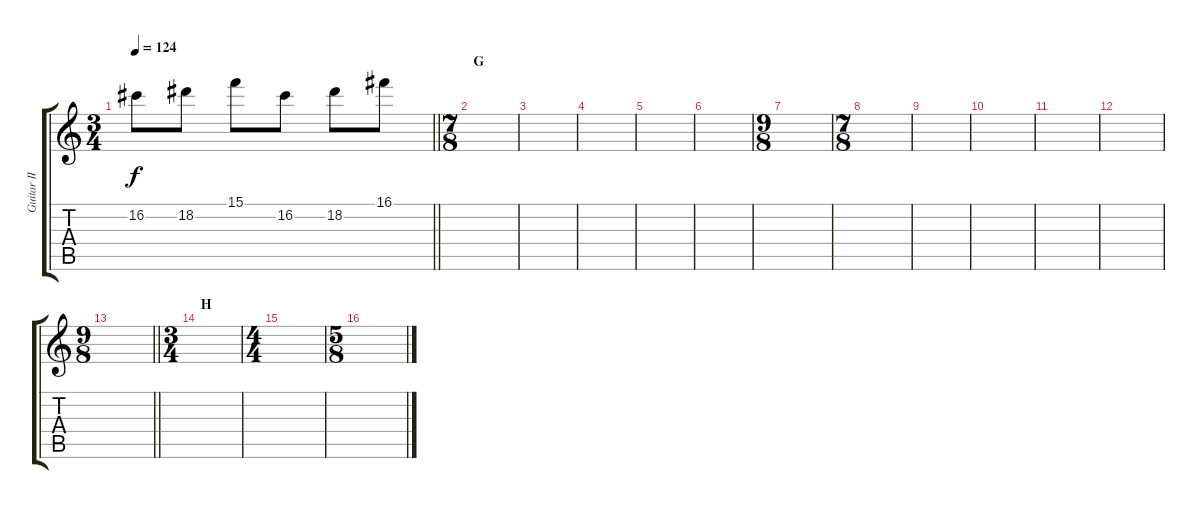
\track ("Guitar II" "Guitar II") {instrument overdrivenguitar}
\staff {score tabs}
\tuning (D4 A3 F3 C3 G2 C2) {hide}
\ts (3 4)
\tempo 124
\clef g2
\barLineRight lightlight
\ks c
16.2.8{dy f} 18.2.8 15.1.8 16.2.8 18.2.8 16.1.8 |
\ts (7 8)
\section ("" "G")
|
|
|
|
|
\ts (9 8)
|
\ts (7 8)
|
|
|
|
|
\ts (9 8)
\barLineRight lightlight
|
\ts (3 4)
\section ("" "H")
|
\ts (4 4)
|
\ts (5 8)
